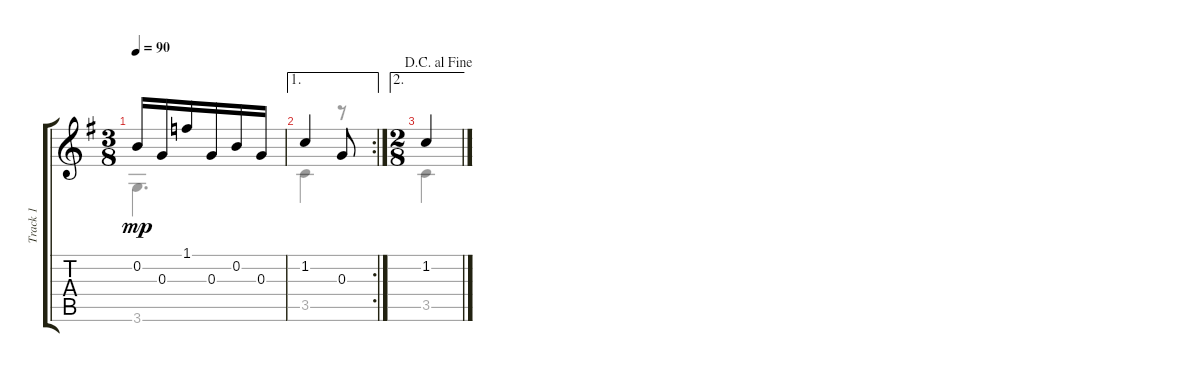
\track ("Track 1" "Track 1") {instrument acousticguitarsteel}
\staff {score tabs}
\tuning (E4 B3 G3 D3 A2 E2) {hide}
\voice
\ts (3 8)
\tempo 90
\clef g2
\ks g
0.2.16{dy mp} 0.3.16{beam merge} 1.1.16 0.3.16{beam merge} 0.2.16 0.3.16 |
\ae 1
\rc 2
1.2.4 0.3.8 |
\ae 2
\ts (2 8)
\jump dacapoalfine
1.2.4
\voice
\clef g2
\ottava regular
\simile none
\ks g
3.6.4{d dy mp} |
3.5.4 r.8 |
3.5.4
